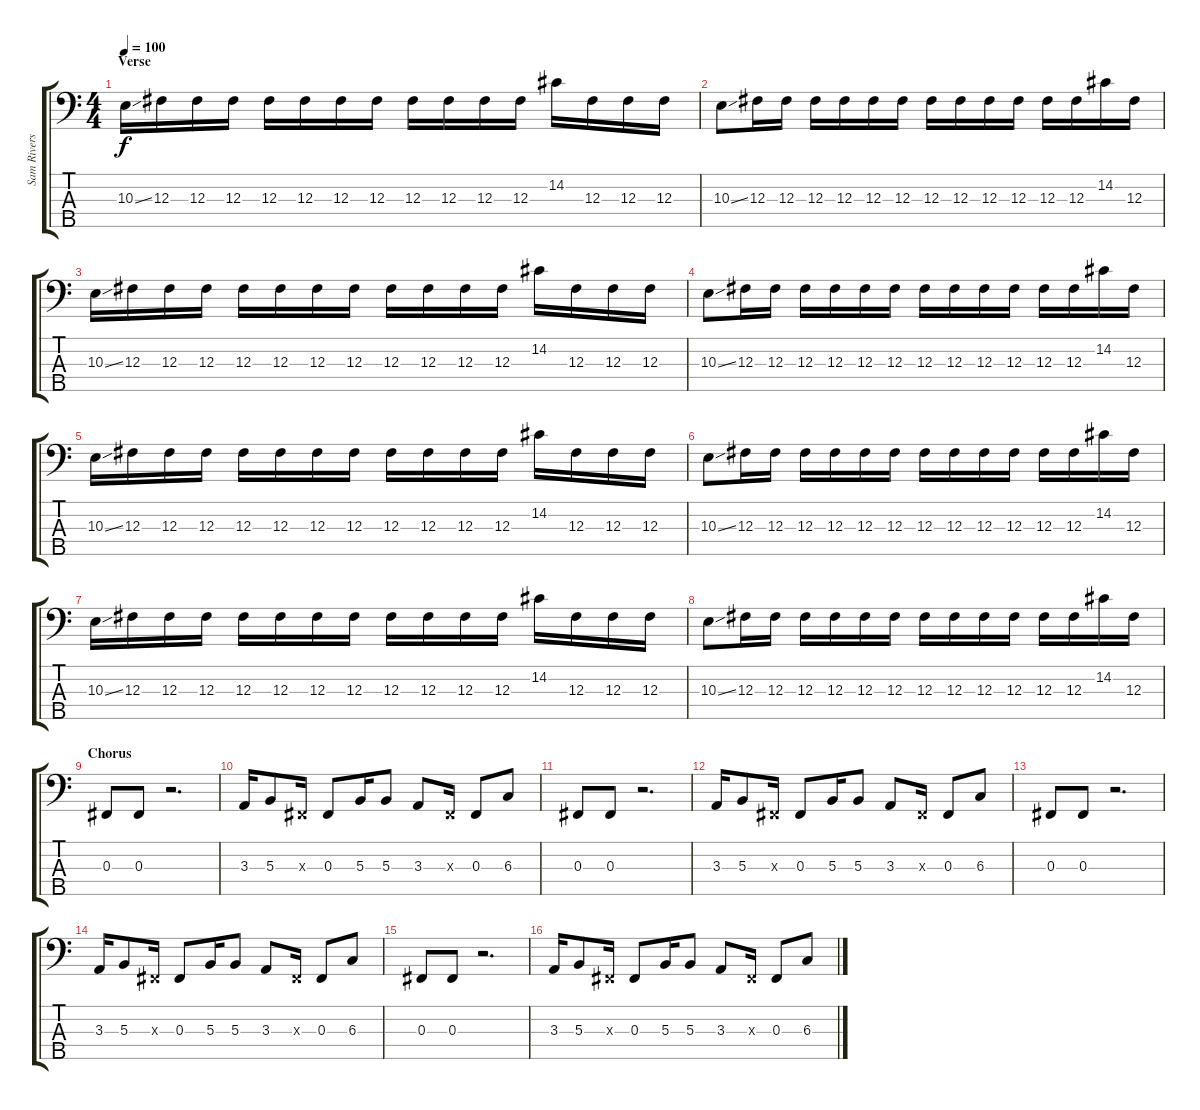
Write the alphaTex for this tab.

\track ("Sam Rivers - Bass" "Sam Rivers") {instrument electricbassfinger}
\staff {score tabs}
\tuning (E2 B1 Gb1 Db1 Bb0) {hide}
\ts (4 4)
\section ("" "Verse")
\tempo 100
\clef f4
\ks c
10.3{ss}.16{dy f} 12.3.16 12.3.16 12.3.16 12.3.16 12.3.16 12.3.16 12.3.16 12.3.16 12.3.16 12.3.16 12.3.16 14.2.16 12.3.16 12.3.16 12.3.16 |
10.3{ss}.8 12.3.16 12.3.16 12.3.16 12.3.16 12.3.16 12.3.16 12.3.16 12.3.16 12.3.16 12.3.16 12.3.16 12.3.16 14.2.16 12.3.16 |
10.3{ss}.16 12.3.16 12.3.16 12.3.16 12.3.16 12.3.16 12.3.16 12.3.16 12.3.16 12.3.16 12.3.16 12.3.16 14.2.16 12.3.16 12.3.16 12.3.16 |
10.3{ss}.8 12.3.16 12.3.16 12.3.16 12.3.16 12.3.16 12.3.16 12.3.16 12.3.16 12.3.16 12.3.16 12.3.16 12.3.16 14.2.16 12.3.16 |
10.3{ss}.16 12.3.16 12.3.16 12.3.16 12.3.16 12.3.16 12.3.16 12.3.16 12.3.16 12.3.16 12.3.16 12.3.16 14.2.16 12.3.16 12.3.16 12.3.16 |
10.3{ss}.8 12.3.16 12.3.16 12.3.16 12.3.16 12.3.16 12.3.16 12.3.16 12.3.16 12.3.16 12.3.16 12.3.16 12.3.16 14.2.16 12.3.16 |
10.3{ss}.16 12.3.16 12.3.16 12.3.16 12.3.16 12.3.16 12.3.16 12.3.16 12.3.16 12.3.16 12.3.16 12.3.16 14.2.16 12.3.16 12.3.16 12.3.16 |
10.3{ss}.8 12.3.16 12.3.16 12.3.16 12.3.16 12.3.16 12.3.16 12.3.16 12.3.16 12.3.16 12.3.16 12.3.16 12.3.16 14.2.16 12.3.16 |
\section ("" "Chorus")
0.3.8 0.3.8 r.2{d} |
3.3.16 5.3.8 0.3{x}.16 0.3.8 5.3.16 5.3.8 3.3.8 0.3{x}.16 0.3.8 6.3.8 |
0.3.8 0.3.8 r.2{d} |
3.3.16 5.3.8 0.3{x}.16 0.3.8 5.3.16 5.3.8 3.3.8 0.3{x}.16 0.3.8 6.3.8 |
0.3.8 0.3.8 r.2{d} |
3.3.16 5.3.8 0.3{x}.16 0.3.8 5.3.16 5.3.8 3.3.8 0.3{x}.16 0.3.8 6.3.8 |
0.3.8 0.3.8 r.2{d} |
3.3.16 5.3.8 0.3{x}.16 0.3.8 5.3.16 5.3.8 3.3.8 0.3{x}.16 0.3.8 6.3.8
